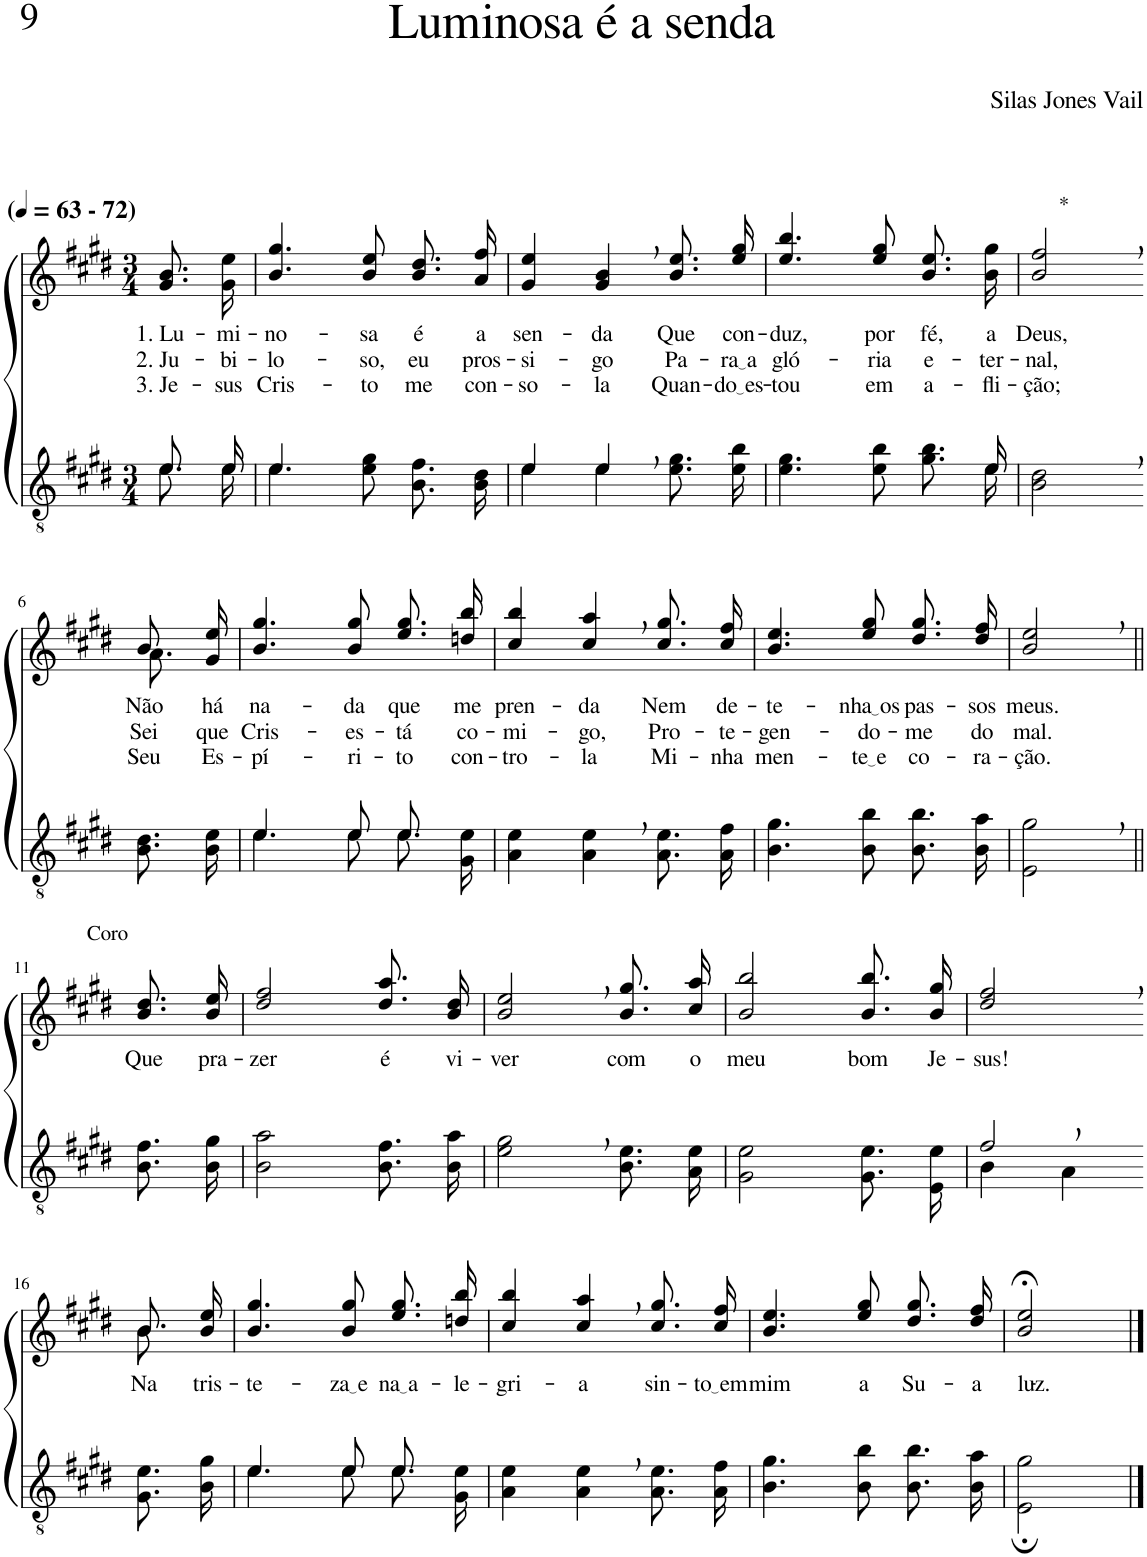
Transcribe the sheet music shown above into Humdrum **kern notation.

**kern	**kern	**text	**text	**text
*part2	*part1	*part1	*part1	*part1
*staff2	*staff1	*staff1	*staff1	*staff1
*I"Parte III e IV	*I"Parte I e II	*	*	*
*clefGv2	*clefG2	*	*	*
*Trd5c9	*Trd5c9	*	*	*
*k[f#c#g#d#]	*k[f#c#g#d#]	*	*	*
*M3/4	*M3/4	*	*	*
*MM63	*MM63	*	*	*
=1	=1	=1	=1	=1
*^	*	*	*	*
!	!	!LO:TX:a:B:t=(	!	!	!
!	!	!LO:TX:a:B:t=- 72)	!	!	!
!	!	!	!LO:LY:b	!LO:LY:b	!LO:LY:b
8.e/L	8.e\L	8.g#\ 8.b\L	1. Lu-	2. Ju-	3. Je-
!	!	!	!LO:LY:b	!LO:LY:b	!LO:LY:b
16e/Jk	16e\Jk	16g#\ 16ee\Jk	-mi-	-bi-	-sus
=2	=2	=2	=2	=2	=2
!	!	!	!LO:LY:b	!LO:LY:b	!LO:LY:b
4.e/	4.e\	4.b/ 4.gg#/	-no-	-lo-	Cris-
!	!	!	!LO:LY:b	!LO:LY:b	!LO:LY:b
4.ryy	8e\ 8g#\	8b/ 8ee/	-sa	-so,	-to
!	!	!	!LO:LY:b	!LO:LY:b	!LO:LY:b
.	8.B\ 8.f#\L	8.b\ 8.dd#\L	é	eu	me
!	!	!	!LO:LY:b	!LO:LY:b	!LO:LY:b
.	16B\ 16d#\Jk	16a\ 16ff#\Jk	a	pros-	con-
=3	=3	=3	=3	=3	=3
!	!	!	!LO:LY:b	!LO:LY:b	!LO:LY:b
4e\	4e/	4g#/ 4ee/	sen-	-si-	-so-
!	!	!	!LO:LY:b	!LO:LY:b	!LO:LY:b
4e,\	4e/	4g#/, 4b/,	-da	-go	-la
!	!	!	!LO:LY:b	!LO:LY:b	!LO:LY:b
8.e\ 8.g#\L	4ryy	8.b\ 8.ee\L	Que	Pa-	Quan-
!	!	!	!LO:LY:b	!LO:LY:b	!LO:LY:b
16e\ 16b\Jk	.	16ee\ 16gg#\Jk	con-	ra a	do es
=4	=4	=4	=4	=4	=4
!	!	!	!LO:LY:b	!LO:LY:b	!LO:LY:b
4.e\ 4.g#\	8.ryy	4.ee/ 4.bb/	-duz,	gló-	-tou
!	!	!	!LO:LY:b	!LO:LY:b	!LO:LY:b
*v	*v	*	*	*	*
8e\ 8b\	8ee/ 8gg#/	por	-ria	em
!	!	!LO:LY:b	!LO:LY:b	!LO:LY:b
8.g#\ 8.b\L	8.b\ 8.ee\L	fé,	e-	a-
*^	*	*	*	*
!	!	!	!LO:LY:b	!LO:LY:b	!LO:LY:b
16e\Jk	16e/	16b\ 16gg#\Jk	a	-ter-	-fli-
=5	=5	=5	=5	=5	=5
!	!	!LO:TX:a:t=*	!	!	!
!	!	!	!LO:LY:b	!LO:LY:b	!LO:LY:b
*v	*v	*	*	*	*
2B\, 2d#\,	2b/, 2ff#/,	Deus,	-nal,	-ção;
!!LO:LB:g=z
=6-	=6-	=6-	=6-	=6-
!	!	!LO:LY:b	!LO:LY:b	!LO:LY:b
*	*^	*	*	*
8.B\ 8.d#\L	8.a\L	8b/	Não	Sei	Seu
.	.	8ryy	.	.	.
!	!	!	!LO:LY:b	!LO:LY:b	!LO:LY:b
16B\ 16e\Jk	16g#\ 16ee\Jk	.	há	que	Es-
*	*v	*v	*	*	*
=7	=7	=7	=7	=7
*^	*	*	*	*
!	!	!	!LO:LY:b	!LO:LY:b	!LO:LY:b
4.e/	4.e\	4.b/ 4.gg#/	na-	Cris-	-pí-
!	!	!	!LO:LY:b	!LO:LY:b	!LO:LY:b
8e/	8e\	8b/ 8gg#/	-da	-es-	-ri-
!	!	!	!LO:LY:b	!LO:LY:b	!LO:LY:b
8.e\L	8.e\J	8.ee\ 8.gg#\L	que	-tá	-to
!	!	!	!LO:LY:b	!LO:LY:b	!LO:LY:b
16G#\ 16e\Jk	16ryy	16ddn\ 16bb\Jk	me	co-	con-
=8	=8	=8	=8	=8	=8
!	!	!	!LO:LY:b	!LO:LY:b	!LO:LY:b
*v	*v	*	*	*	*
4A\ 4e\	4cc#/ 4bb/	pren-	-mi-	-tro-
!	!	!LO:LY:b	!LO:LY:b	!LO:LY:b
4A\, 4e\,	4cc#/, 4aa/,	-da	-go,	-la
!	!	!LO:LY:b	!LO:LY:b	!LO:LY:b
8.A\ 8.e\L	8.cc#\ 8.gg#\L	Nem	Pro-	Mi-
!	!	!LO:LY:b	!LO:LY:b	!LO:LY:b
16A\ 16f#\Jk	16cc#\ 16ff#\Jk	de-	-te-	-nha
=9	=9	=9	=9	=9
!	!	!LO:LY:b	!LO:LY:b	!LO:LY:b
4.B\ 4.g#\	4.b/ 4.ee/	-te-	-gen-	men-
!	!	!LO:LY:b	!LO:LY:b	!LO:LY:b
8B\ 8b\	8ee/ 8gg#/	nha os	-do-	te e
!	!	!LO:LY:b	!LO:LY:b	!LO:LY:b
8.B\ 8.b\L	8.dd#\ 8.gg#\L	pas-	-me	co-
!	!	!LO:LY:b	!LO:LY:b	!LO:LY:b
16B\ 16a\Jk	16dd#\ 16ff#\Jk	-sos	do	-ra-
=10	=10	=10	=10	=10
!	!	!LO:LY:b	!LO:LY:b	!LO:LY:b
2E\, 2g#\,	2b/, 2ee/,	meus.	mal.	-ção.
!!LO:LB:g=z
=11||	=11||	=11||	=11||	=11||
!	!LO:TX:a:t=Coro	!	!	!
!	!	!LO:LY:b	!	!
8.B\ 8.f#\L	8.b\ 8.dd#\L	Que	.	.
!	!	!LO:LY:b	!	!
16B\ 16g#\Jk	16b\ 16ee\Jk	pra-	.	.
=12	=12	=12	=12	=12
!	!	!LO:LY:b	!	!
2B\ 2a\	2dd#/ 2ff#/	-zer	.	.
!	!	!LO:LY:b	!	!
8.B\ 8.f#\L	8.dd#\ 8.aa\L	é	.	.
!	!	!LO:LY:b	!	!
16B\ 16a\Jk	16b\ 16dd#\Jk	vi-	.	.
=13	=13	=13	=13	=13
!	!	!LO:LY:b	!	!
2e\, 2g#\,	2b/, 2ee/,	-ver	.	.
!	!	!LO:LY:b	!	!
8.B\ 8.e\L	8.b\ 8.gg#\L	com	.	.
!	!	!LO:LY:b	!	!
16A\ 16e\Jk	16cc#\ 16aa\Jk	o	.	.
=14	=14	=14	=14	=14
!	!	!LO:LY:b	!	!
2G#\ 2e\	2b/ 2bb/	meu	.	.
!	!	!LO:LY:b	!	!
8.G#\ 8.e\L	8.b\ 8.bb\L	bom	.	.
!	!	!LO:LY:b	!	!
16E\ 16e\Jk	16b\ 16gg#\Jk	Je-	.	.
=15	=15	=15	=15	=15
*^	*	*	*	*
!	!	!	!LO:LY:b	!	!
2f#,/	4B\	2dd#/, 2ff#/,	-sus!	.	.
.	4A\	.	.	.	.
!!LO:LB:g=z
=16-	=16-	=16-	=16-	=16-	=16-
*	*	*^	*	*	*
!	!	!	!	!LO:LY:b	!	!
*v	*v	*	*	*	*	*
8.G#\ 8.e\L	8.b\L	8.b\	Na	.	.
!	!	!	!LO:LY:b	!	!
16B\ 16g#\Jk	16b\ 16ee\Jk	16ryy	tris-	.	.
=17	=17	=17	=17	=17	=17
*^	*	*	*	*	*
!	!	!	!	!LO:LY:b	!	!
*	*	*v	*v	*	*	*
4.e/	4.e\	4.b/ 4.gg#/	-te-	.	.
!	!	!	!LO:LY:b	!	!
8e/	8e\	8b/ 8gg#/	za e	.	.
!	!	!	!LO:LY:b	!	!
8.e/	8.e\L	8.ee\ 8.gg#\L	na a	.	.
!	!	!	!LO:LY:b	!	!
16ryy	16G#\ 16e\Jk	16ddn\ 16bb\Jk	-le-	.	.
=18	=18	=18	=18	=18	=18
!	!	!	!LO:LY:b	!	!
*v	*v	*	*	*	*
4A\ 4e\	4cc#/ 4bb/	-gri-	.	.
!	!	!LO:LY:b	!	!
4A\, 4e\,	4cc#/, 4aa/,	-a	.	.
!	!	!LO:LY:b	!	!
8.A\ 8.e\L	8.cc#\ 8.gg#\L	sin-	.	.
!	!	!LO:LY:b	!	!
16A\ 16f#\Jk	16cc#\ 16ff#\Jk	to em	.	.
=19	=19	=19	=19	=19
!	!	!LO:LY:b	!	!
4.B\ 4.g#\	4.b/ 4.ee/	mim	.	.
!	!	!LO:LY:b	!	!
8B\ 8b\	8ee/ 8gg#/	a	.	.
!	!	!LO:LY:b	!	!
8.B\ 8.b\L	8.dd#\ 8.gg#\L	Su-	.	.
!	!	!LO:LY:b	!	!
16B\ 16a\Jk	16dd#\ 16ff#\Jk	-a	.	.
=20	=20	=20	=20	=20
!	!	!LO:LY:b	!	!
2E\; 2g#\;	2b/;< 2ee/;<	luz.-	.	.
==	==	==	==	==
*-	*-	*-	*-	*-
